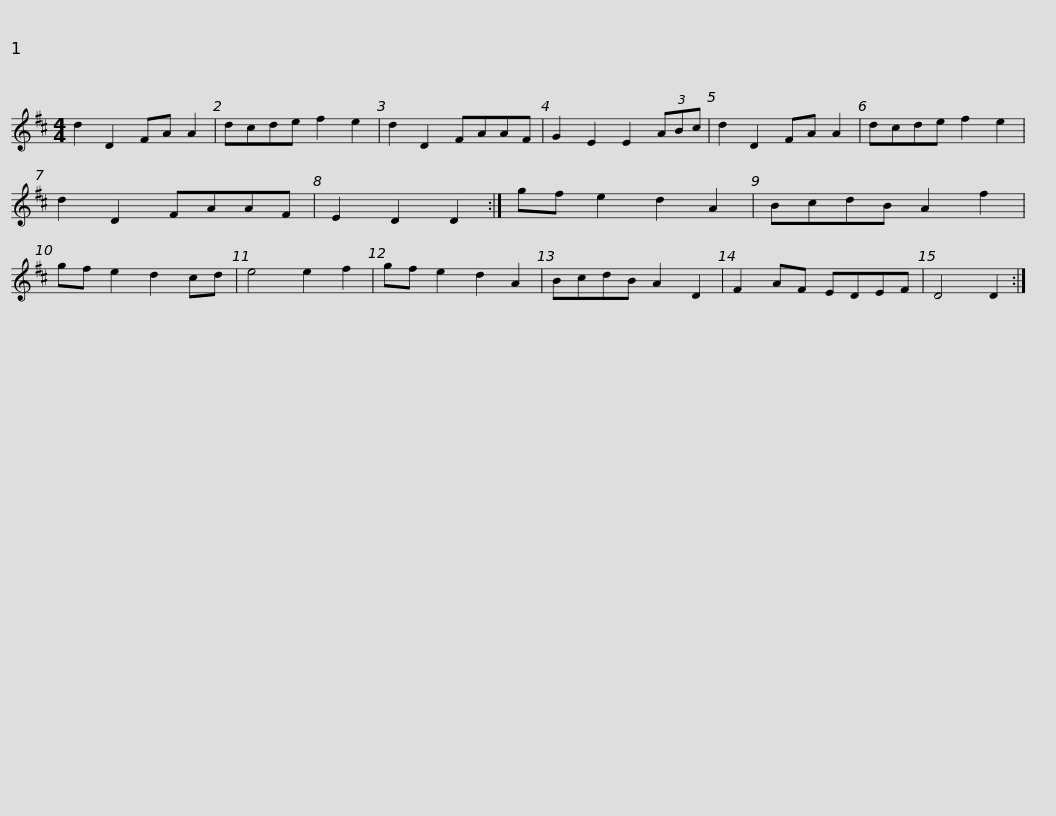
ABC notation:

X:1
L:1/8
M:4/4
I:linebreak $
K:D
V:1 treble
V:1
 d2 D2 FA A2 | dcde f2 e2 | d2 D2 FAAF | G2 E2 E2 (3ABc | d2 D2 FA A2 | %5
 dcde f2 e2 | d2 D2 FAAF |$ E2 D2 D2 :| gf e2 d2 A2 | BcdB A2 f2 | %10
 gf e2 d2 cd | e4 e2 f2 | gf e2 d2 A2 | BcdB A2 D2 | F2 AF EDEF |$ %15
 D4 D2 :| %16
